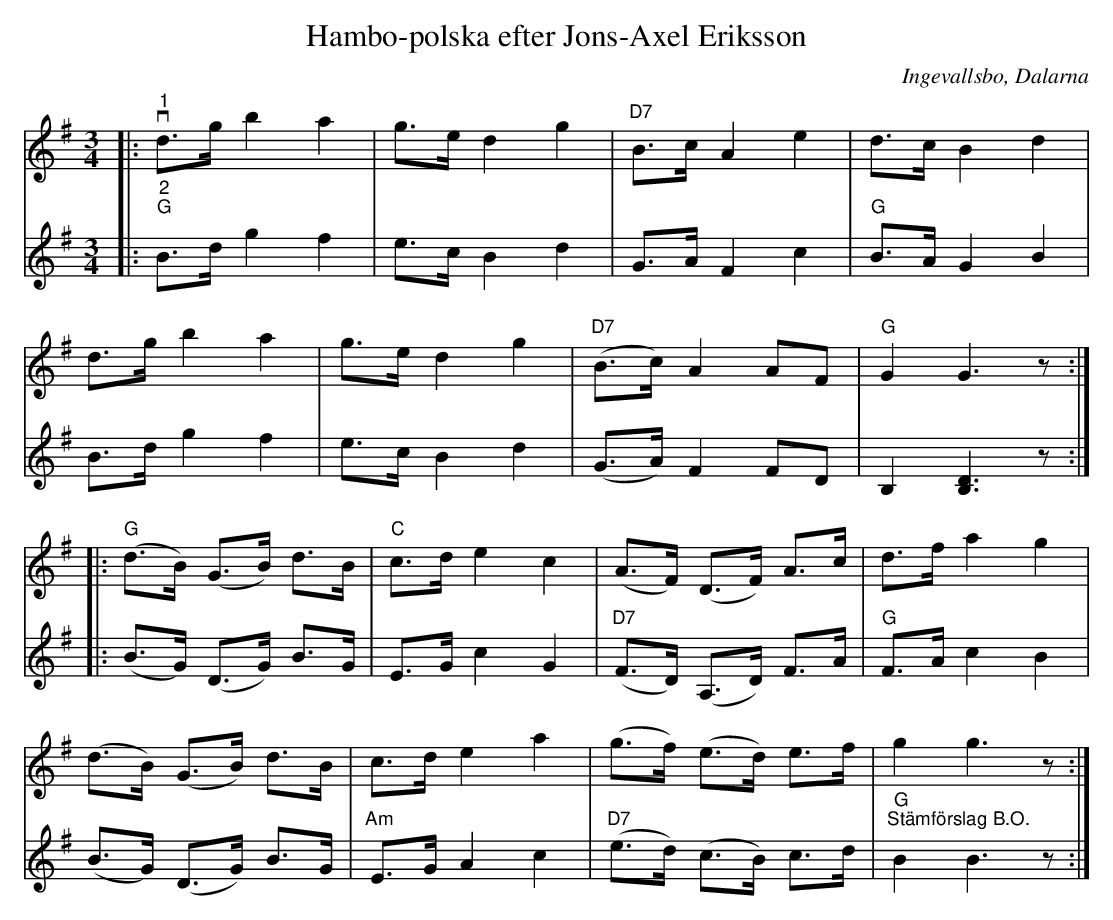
X:1
T:Hambo-polska efter Jons-Axel Eriksson
O:Ingevallsbo, Dalarna
L:1/8
M:3/4
K:G
V:1
|:"^1"v d>g b2 a2 | g>e d2 g2 |"D7" B>c A2 e2 | d>c B2 d2 |
d>g b2 a2 | g>e d2 g2 | "D7" (B>c) A2 AF |"G" G2 G3 z ::
"G" (d>B) (G>B) d>B |"C" c>d e2 c2 | (A>F) (D>F) A>c | d>f a2 g2 |
(d>B) (G>B) d>B | c>d e2 a2 | (g>f) (e>d) e>f | g2 g3 z :|
V:2
|:"^2""G" B>d g2 f2 | e>c B2 d2 | G>A F2 c2 |"G" B>A G2 B2 |
B>d g2 f2 | e>c B2 d2 | (G>A) F2 FD | B,2 [B,D]3 z ::
(B>G) (D>G) B>G | E>G c2 G2 |"D7" (F>D) (A,>D) F>A |"G" F>A c2 B2 |
(B>G) (D>G) B>G |"Am" E>G A2 c2 |"D7" (e>d) (c>B) c>d | "G" "^Stämförslag B.O." B2 B3 z :|
